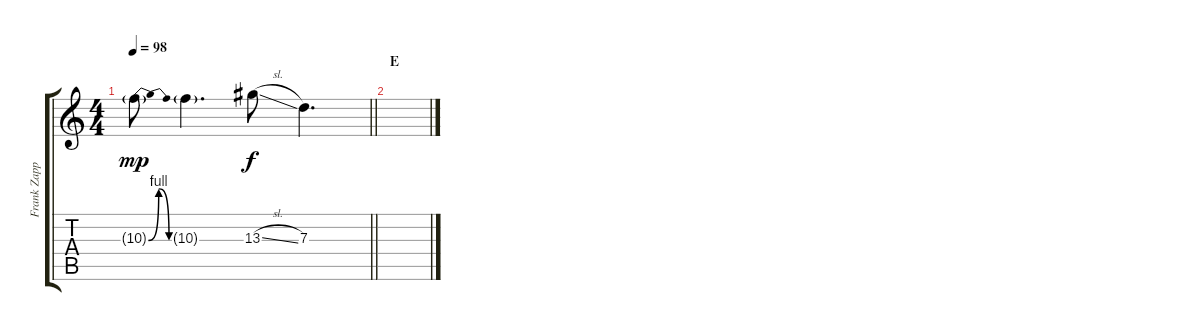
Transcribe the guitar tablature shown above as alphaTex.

\track ("Frank Zappa" "Frank Zapp") {instrument overdrivenguitar}
\staff {score tabs}
\tuning (E4 B3 G3 D3 A2 E2) {hide}
\ts (4 4)
\tempo 98
\clef g2
\barLineRight lightlight
\ks c
10.3{be (bendrelease 0 0 10 4 10 4 60 0) g}.8{dy mp} 10.3{g}.4{d} 13.3{sl}.8{dy f} 7.3.4{d} |
\section ("" "E")
